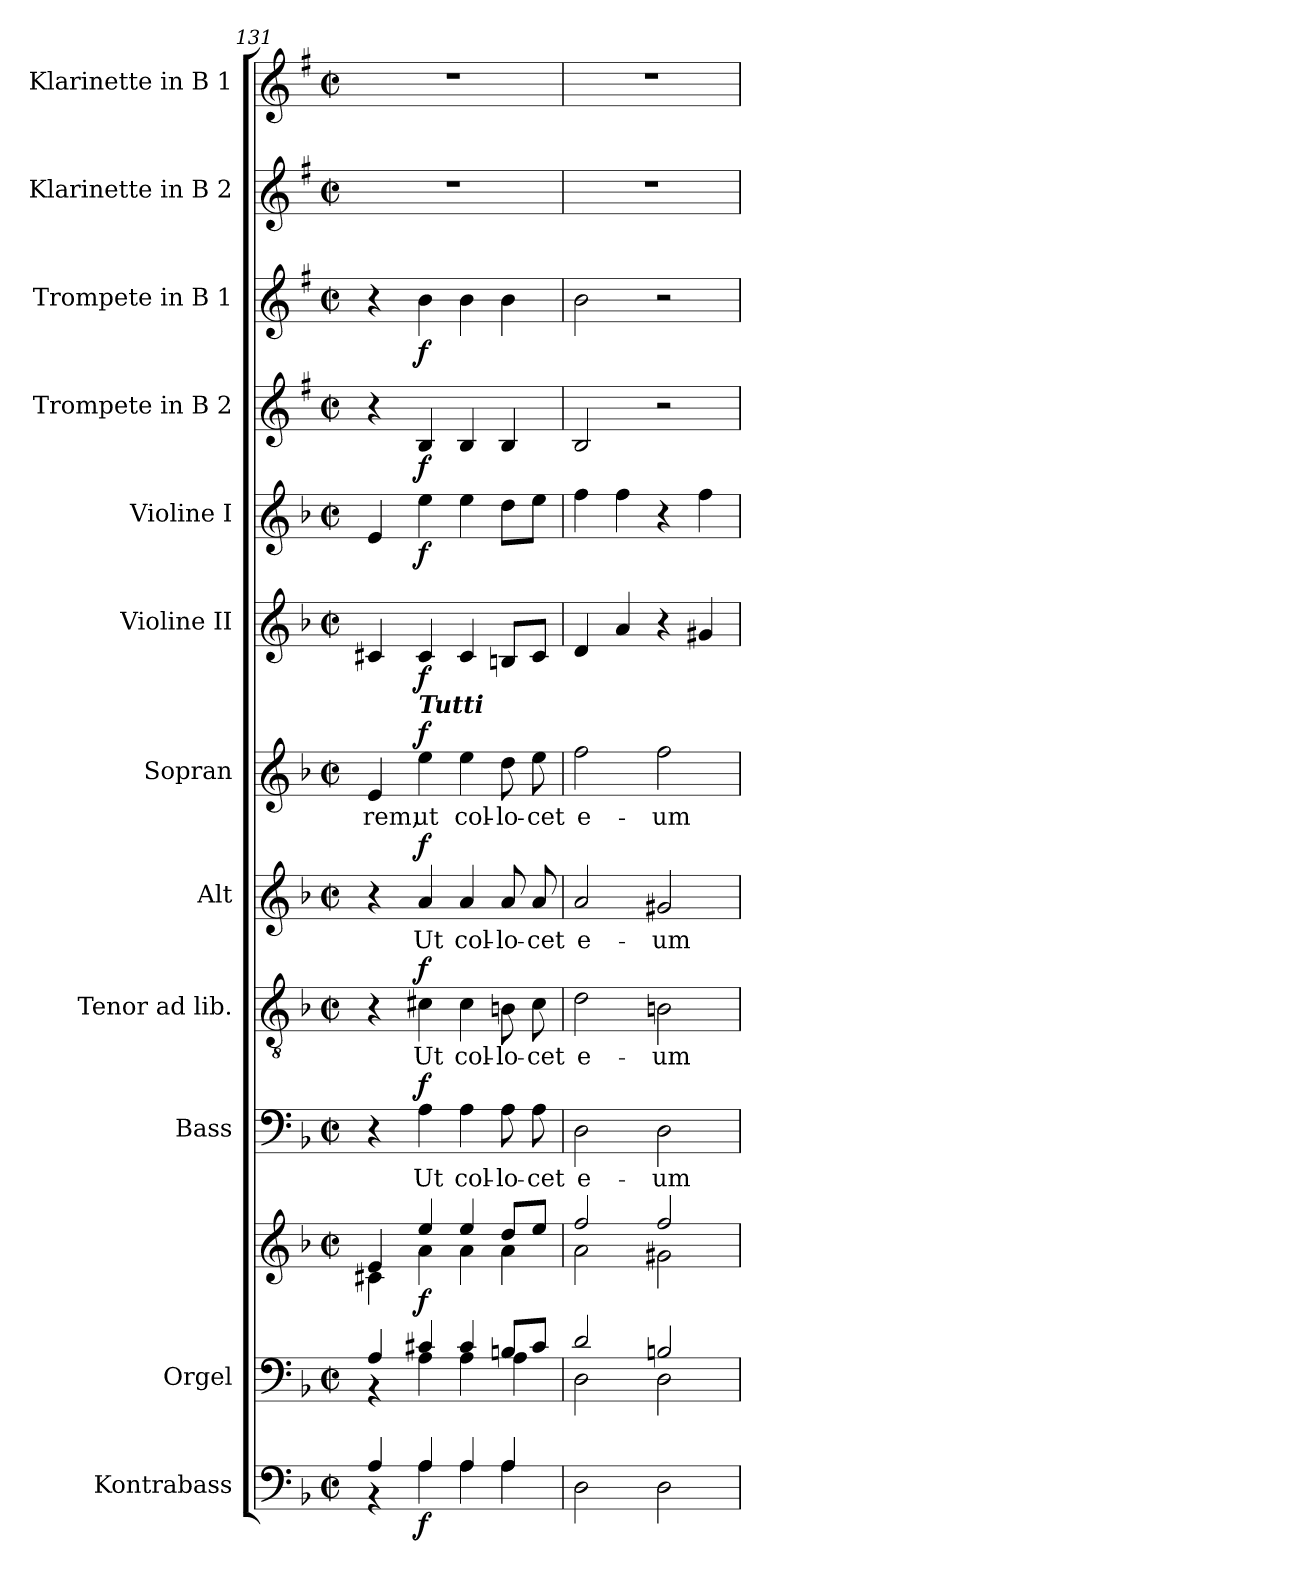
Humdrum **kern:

**kern	**dynam	**kern	**kern	**dynam	**kern	**text	**dynam	**kern	**text	**dynam	**kern	**text	**dynam	**kern	**text	**dynam	**kern	**dynam	**kern	**dynam	**kern	**dynam	**kern	**dynam	**kern	**kern
*part12	*part12	*part11	*part11	*part11	*part10	*part10	*part10	*part9	*part9	*part9	*part8	*part8	*part8	*part7	*part7	*part7	*part6	*part6	*part5	*part5	*part4	*part4	*part3	*part3	*part2	*part1
*staff13	*staff13	*staff12	*staff11	*staff11/12	*staff10	*staff10	*staff10	*staff9	*staff9	*staff9	*staff8	*staff8	*staff8	*staff7	*staff7	*staff7	*staff6	*staff6	*staff5	*staff5	*staff4	*staff4	*staff3	*staff3	*staff2	*staff1
*I"Kontrabass	*	*I"Orgel	*	*	*I"Bass	*	*	*I"Tenor ad lib.	*	*	*I"Alt	*	*	*I"Sopran	*	*	*I"Violine II	*	*I"Violine I	*	*I"Trompete in B 2	*	*I"Trompete in B 1	*	*I"Klarinette in B 2	*I"Klarinette in B 1
*I'Kb.	*	*I'Org.	*	*	*I'B	*	*	*I'T	*	*	*I'A	*	*	*I'S	*	*	*I'Vl. II	*	*I'Vl. I	*	*	*	*	*	*	*
*clefF4	*	*clefF4	*clefG2	*	*clefF4	*	*	*clefGv2	*	*	*clefG2	*	*	*clefG2	*	*	*clefG2	*	*clefG2	*	*clefG2	*	*clefG2	*	*clefG2	*clefG2
*ITrd7c12	*	*	*	*	*	*	*	*	*	*	*	*	*	*	*	*	*	*	*	*	*ITrd1c2	*	*ITrd1c2	*	*ITrd1c2	*ITrd1c2
*k[b-]	*	*k[b-]	*k[b-]	*	*k[b-]	*	*	*k[b-]	*	*	*k[b-]	*	*	*k[b-]	*	*	*k[b-]	*	*k[b-]	*	*k[b-]	*	*k[b-]	*	*k[b-]	*k[b-]
*F:	*	*F:	*F:	*	*F:	*	*	*F:	*	*	*F:	*	*	*F:	*	*	*F:	*	*F:	*	*F:	*	*F:	*	*F:	*F:
*M2/2	*	*M2/2	*M2/2	*	*M2/2	*	*	*M2/2	*	*	*M2/2	*	*	*M2/2	*	*	*M2/2	*	*M2/2	*	*M2/2	*	*M2/2	*	*M2/2	*M2/2
*met(c|)	*	*met(c|)	*met(c|)	*	*met(c|)	*	*	*met(c|)	*	*	*met(c|)	*	*	*met(c|)	*	*	*met(c|)	*	*met(c|)	*	*met(c|)	*	*met(c|)	*	*met(c|)	*met(c|)
=131	=131	=131	=131	=131	=131	=131	=131	=131	=131	=131	=131	=131	=131	=131	=131	=131	=131	=131	=131	=131	=131	=131	=131	=131	=131	=131
*^	*	*^	*^	*	*	*	*	*	*	*	*	*	*	*	*	*	*	*	*	*	*	*	*	*	*	*
!	!	!	!	!	!	!	!	!	!	!	!	!	!	!	!	!	!	!LO:LY:b	!	!	!	!	!	!	!	!	!	!	!
4AA/	4rBB	.	4A/	4rBB	4e/	4c#X\	.	4r	.	.	4r	.	.	4r	.	.	4e/	-rem,	.	4c#X/	.	4e/	.	4r	.	4r	.	1r	1r
!	!	!	!	!	!	!	!	!	!	!	!	!	!	!	!	!	!LO:TX:a:Bi:t=Tutti	!	!	!	!	!	!	!	!	!	!	!	!
!	!	!LO:DY:b	!	!	!	!	!LO:DY:b	!	!LO:LY:b	!LO:DY:a	!	!LO:LY:b	!LO:DY:a	!	!LO:LY:b	!LO:DY:a	!	!LO:LY:b	!LO:DY:b	!	!LO:DY:b	!	!LO:DY:b	!	!LO:DY:b	!	!LO:DY:b	!	!
4AA/	4AA\	f	4c#X/	4A\	4ee/	4a\	f	4A\	Ut	f	4c#X\	Ut	f	4a/	Ut	f	4ee\	ut	f	4c#/	f	4ee\	f	4A/	f	4a\	f	.	.
!	!	!	!	!	!	!	!	!	!LO:LY:b	!	!	!LO:LY:b	!	!	!LO:LY:b	!	!	!LO:LY:b	!	!	!	!	!	!	!	!	!	!	!
4AA/	4AA\	.	4c#/	4A\	4ee/	4a\	.	4A\	col-	.	4c#\	col-	.	4a/	col-	.	4ee\	col-	.	4c#/	.	4ee\	.	4A/	.	4a\	.	.	.
!	!	!	!	!	!	!	!	!	!LO:LY:b	!	!	!LO:LY:b	!	!	!LO:LY:b	!	!	!LO:LY:b	!	!	!	!	!	!	!	!	!	!	!
4AA/	4AA\	.	8Bn/L	4A\	8dd/L	4a\	.	8A\	-lo-	.	8Bn\	-lo-	.	8a/	-lo-	.	8dd\	-lo-	.	8Bn/L	.	8dd\L	.	4A/	.	4a\	.	.	.
!	!	!	!	!	!	!	!	!	!LO:LY:b	!	!	!LO:LY:b	!	!	!LO:LY:b	!	!	!LO:LY:b	!	!	!	!	!	!	!	!	!	!	!
.	.	.	8c#/J	.	8ee/J	.	.	8A\	-cet	.	8c#\	-cet	.	8a/	-cet	.	8ee\	-cet	.	8c#/J	.	8ee\J	.	.	.	.	.	.	.
*v	*v	*	*	*	*	*	*	*	*	*	*	*	*	*	*	*	*	*	*	*	*	*	*	*	*	*	*	*	*
=132	=132	=132	=132	=132	=132	=132	=132	=132	=132	=132	=132	=132	=132	=132	=132	=132	=132	=132	=132	=132	=132	=132	=132	=132	=132	=132	=132	=132
!	!	!	!	!	!	!	!	!LO:LY:b	!	!	!LO:LY:b	!	!	!LO:LY:b	!	!	!LO:LY:b	!	!	!	!	!	!	!	!	!	!	!
2DD\	.	2d/	2D\	2ff/	2a\	.	2D\	e-	.	2d\	e-	.	2a/	e-	.	2ff\	e-	.	4d/	.	4ff\	.	2A/	.	2a\	.	1r	1r
.	.	.	.	.	.	.	.	.	.	.	.	.	.	.	.	.	.	.	4a/	.	4ff\	.	.	.	.	.	.	.
!	!	!	!	!	!	!	!	!LO:LY:b	!	!	!LO:LY:b	!	!	!LO:LY:b	!	!	!LO:LY:b	!	!	!	!	!	!	!	!	!	!	!
2DD\	.	2Bn/	2D\	2ff/	2g#X\	.	2D\	-um	.	2Bn\	-um	.	2g#X/	-um	.	2ff\	-um	.	4r	.	4r	.	2r	.	2r	.	.	.
.	.	.	.	.	.	.	.	.	.	.	.	.	.	.	.	.	.	.	4g#X/	.	4ff\	.	.	.	.	.	.	.
*	*	*v	*v	*	*	*	*	*	*	*	*	*	*	*	*	*	*	*	*	*	*	*	*	*	*	*	*	*
*	*	*	*v	*v	*	*	*	*	*	*	*	*	*	*	*	*	*	*	*	*	*	*	*	*	*	*	*
=	=	=	=	=	=	=	=	=	=	=	=	=	=	=	=	=	=	=	=	=	=	=	=	=	=	=
*-	*-	*-	*-	*-	*-	*-	*-	*-	*-	*-	*-	*-	*-	*-	*-	*-	*-	*-	*-	*-	*-	*-	*-	*-	*-	*-
